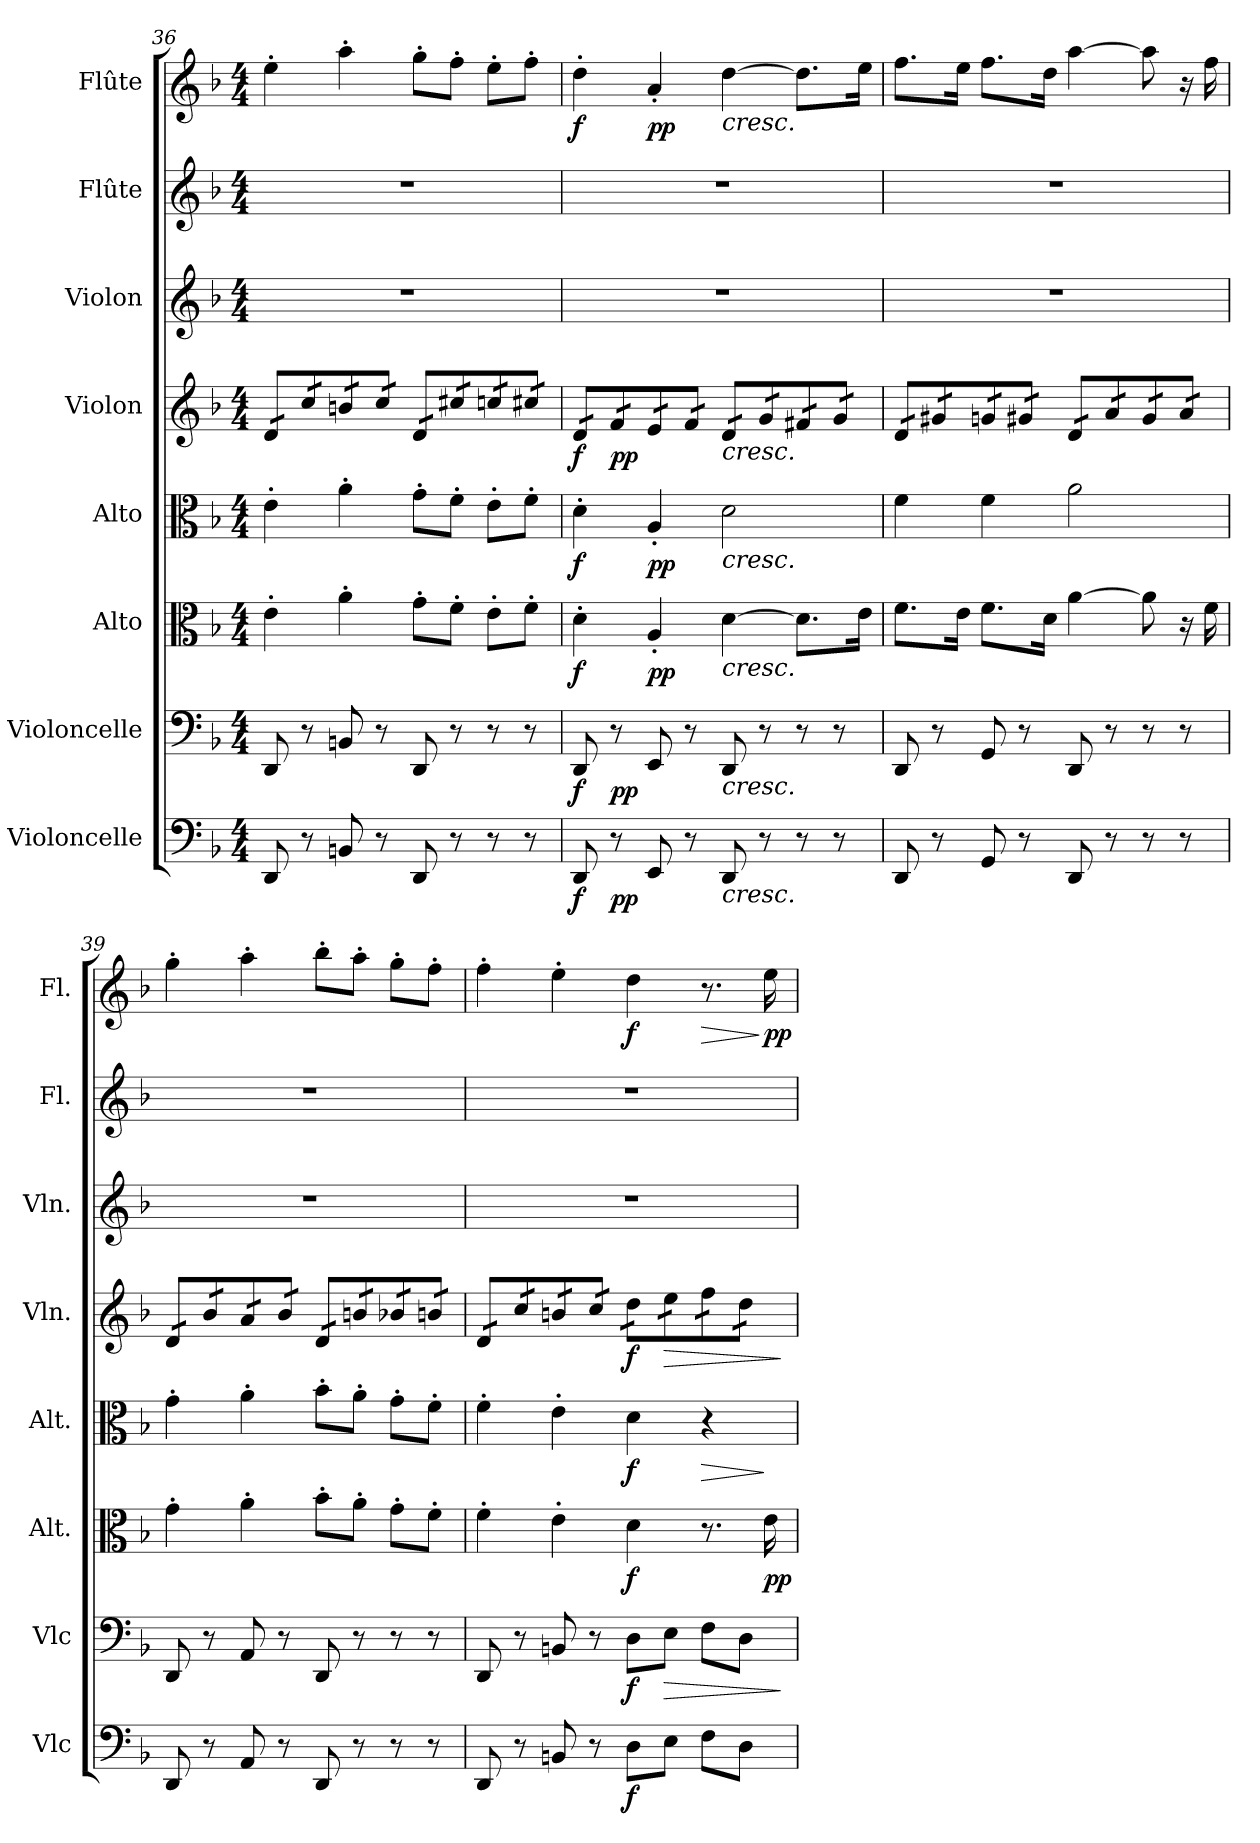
**kern	**dynam	**kern	**dynam	**kern	**dynam	**kern	**dynam	**kern	**dynam	**kern	**kern	**kern	**dynam
*part8	*part8	*part7	*part7	*part6	*part6	*part5	*part5	*part4	*part4	*part3	*part2	*part1	*part1
*staff8	*staff8	*staff7	*staff7	*staff6	*staff6	*staff5	*staff5	*staff4	*staff4	*staff3	*staff2	*staff1	*staff1
*I"Violoncelle	*	*I"Violoncelle	*	*I"Alto	*	*I"Alto	*	*I"Violon	*	*I"Violon	*I"Flûte	*I"Flûte	*
*I'Vlc	*	*I'Vlc	*	*I'Alt.	*	*I'Alt.	*	*I'Vln.	*	*I'Vln.	*I'Fl.	*I'Fl.	*
!!LO:PB:g=z
*clefF4	*	*clefF4	*	*clefC3	*	*clefC3	*	*clefG2	*	*clefG2	*clefG2	*clefG2	*
*k[b-]	*	*k[b-]	*	*k[b-]	*	*k[b-]	*	*k[b-]	*	*k[b-]	*k[b-]	*k[b-]	*
*M4/4	*	*M4/4	*	*M4/4	*	*M4/4	*	*M4/4	*	*M4/4	*M4/4	*M4/4	*
=36	=36	=36	=36	=36	=36	=36	=36	=36	=36	=36	=36	=36	=36
*	*	*	*	*	*	*	*	*tremolo	*	*	*	*	*
8DD/	.	8DD/	.	4e'\	.	4e'\	.	16d/LL	.	1r	1r	4ee'\	.
.	.	.	.	.	.	.	.	16d/	.	.	.	.	.
8r	.	8r	.	.	.	.	.	16cc/	.	.	.	.	.
.	.	.	.	.	.	.	.	16cc/	.	.	.	.	.
8BBn/	.	8BBn/	.	4a'\	.	4a'\	.	16bn/	.	.	.	4aa'\	.
.	.	.	.	.	.	.	.	16bn/	.	.	.	.	.
8r	.	8r	.	.	.	.	.	16cc/	.	.	.	.	.
.	.	.	.	.	.	.	.	16cc/JJ	.	.	.	.	.
8DD/	.	8DD/	.	8g'\L	.	8g'\L	.	16d/LL	.	.	.	8gg'\L	.
.	.	.	.	.	.	.	.	16d/	.	.	.	.	.
8r	.	8r	.	8f'\J	.	8f'\J	.	16cc#X/	.	.	.	8ff'\J	.
.	.	.	.	.	.	.	.	16cc#X/	.	.	.	.	.
8r	.	8r	.	8e'\L	.	8e'\L	.	16ccn/	.	.	.	8ee'\L	.
.	.	.	.	.	.	.	.	16ccn/	.	.	.	.	.
8r	.	8r	.	8f'\J	.	8f'\J	.	16cc#X/	.	.	.	8ff'\J	.
.	.	.	.	.	.	.	.	16cc#X/JJ	.	.	.	.	.
=37	=37	=37	=37	=37	=37	=37	=37	=37	=37	=37	=37	=37	=37
!	!LO:DY:b	!	!LO:DY:b	!	!LO:DY:b	!	!LO:DY:b	!	!LO:DY:b	!	!	!	!LO:DY:b
8DD/	f	8DD/	f	4d'\	f	4d'\	f	16d/LL	f	1r	1r	4dd'\	f
.	.	.	.	.	.	.	.	16d/	.	.	.	.	.
!	!LO:DY:b	!	!LO:DY:b	!	!	!	!	!	!LO:DY:b	!	!	!	!
8r	pp	8r	pp	.	.	.	.	16f/	pp	.	.	.	.
.	.	.	.	.	.	.	.	16f/	.	.	.	.	.
!	!	!	!	!	!LO:DY:b	!	!LO:DY:b	!	!	!	!	!	!LO:DY:b
8EE/	.	8EE/	.	4A'/	pp	4A'/	pp	16e/	.	.	.	4a'/	pp
.	.	.	.	.	.	.	.	16e/	.	.	.	.	.
8r	.	8r	.	.	.	.	.	16f/	.	.	.	.	.
.	.	.	.	.	.	.	.	16f/JJ	.	.	.	.	.
!	!	!	!	!	!	!	!	!	!	!	!	!LO:TX:b:i:t=cresc.	!
!	!	!	!	!	!	!	!	!LO:TX:b:i:t=cresc.	!	!	!	!	!
!	!	!	!	!	!	!LO:TX:b:i:t=cresc.	!	!	!	!	!	!	!
!	!	!	!	!LO:TX:b:i:t=cresc.	!	!	!	!	!	!	!	!	!
!	!	!LO:TX:b:i:t=cresc.	!	!	!	!	!	!	!	!	!	!	!
!LO:TX:b:i:t=cresc.	!	!	!	!	!	!	!	!	!	!	!	!	!
8DD/	.	8DD/	.	[4d\	.	2d\	.	16d/LL	.	.	.	[4dd\	.
.	.	.	.	.	.	.	.	16d/	.	.	.	.	.
8r	.	8r	.	.	.	.	.	16g/	.	.	.	.	.
.	.	.	.	.	.	.	.	16g/	.	.	.	.	.
8r	.	8r	.	8.d\L]	.	.	.	16f#X/	.	.	.	8.dd\L]	.
.	.	.	.	.	.	.	.	16f#X/	.	.	.	.	.
8r	.	8r	.	.	.	.	.	16g/	.	.	.	.	.
.	.	.	.	16e\Jk	.	.	.	16g/JJ	.	.	.	16ee\Jk	.
=38	=38	=38	=38	=38	=38	=38	=38	=38	=38	=38	=38	=38	=38
8DD/	.	8DD/	.	8.f\L	.	4f\	.	16d/LL	.	1r	1r	8.ff\L	.
.	.	.	.	.	.	.	.	16d/	.	.	.	.	.
8r	.	8r	.	.	.	.	.	16g#X/	.	.	.	.	.
.	.	.	.	16e\Jk	.	.	.	16g#X/	.	.	.	16ee\Jk	.
8GG/	.	8GG/	.	8.f\L	.	4f\	.	16gn/	.	.	.	8.ff\L	.
.	.	.	.	.	.	.	.	16gn/	.	.	.	.	.
8r	.	8r	.	.	.	.	.	16g#X/	.	.	.	.	.
.	.	.	.	16d\Jk	.	.	.	16g#X/JJ	.	.	.	16dd\Jk	.
8DD/	.	8DD/	.	[4a\	.	2a\	.	16d/LL	.	.	.	[4aa\	.
.	.	.	.	.	.	.	.	16d/	.	.	.	.	.
8r	.	8r	.	.	.	.	.	16a/	.	.	.	.	.
.	.	.	.	.	.	.	.	16a/	.	.	.	.	.
8r	.	8r	.	8a\]	.	.	.	16g#/	.	.	.	8aa\]	.
.	.	.	.	.	.	.	.	16g#/	.	.	.	.	.
8r	.	8r	.	16r	.	.	.	16a/	.	.	.	16r	.
.	.	.	.	16f\	.	.	.	16a/JJ	.	.	.	16ff\	.
!!LO:PB:g=z
=39	=39	=39	=39	=39	=39	=39	=39	=39	=39	=39	=39	=39	=39
8DD/	.	8DD/	.	4g'\	.	4g'\	.	16d/LL	.	1r	1r	4gg'\	.
.	.	.	.	.	.	.	.	16d/	.	.	.	.	.
8r	.	8r	.	.	.	.	.	16b-/	.	.	.	.	.
.	.	.	.	.	.	.	.	16b-/	.	.	.	.	.
8AA/	.	8AA/	.	4a'\	.	4a'\	.	16a/	.	.	.	4aa'\	.
.	.	.	.	.	.	.	.	16a/	.	.	.	.	.
8r	.	8r	.	.	.	.	.	16b-/	.	.	.	.	.
.	.	.	.	.	.	.	.	16b-/JJ	.	.	.	.	.
8DD/	.	8DD/	.	8b-'\L	.	8b-'\L	.	16d/LL	.	.	.	8bb-'\L	.
.	.	.	.	.	.	.	.	16d/	.	.	.	.	.
8r	.	8r	.	8a'\J	.	8a'\J	.	16bn/	.	.	.	8aa'\J	.
.	.	.	.	.	.	.	.	16bn/	.	.	.	.	.
8r	.	8r	.	8g'\L	.	8g'\L	.	16b-X/	.	.	.	8gg'\L	.
.	.	.	.	.	.	.	.	16b-X/	.	.	.	.	.
8r	.	8r	.	8f'\J	.	8f'\J	.	16bn/	.	.	.	8ff'\J	.
.	.	.	.	.	.	.	.	16bn/JJ	.	.	.	.	.
=40	=40	=40	=40	=40	=40	=40	=40	=40	=40	=40	=40	=40	=40
8DD/	.	8DD/	.	4f'\	.	4f'\	.	16d/LL	.	1r	1r	4ff'\	.
.	.	.	.	.	.	.	.	16d/	.	.	.	.	.
8r	.	8r	.	.	.	.	.	16cc/	.	.	.	.	.
.	.	.	.	.	.	.	.	16cc/	.	.	.	.	.
8BBn/	.	8BBn/	.	4e'\	.	4e'\	.	16bn/	.	.	.	4ee'\	.
.	.	.	.	.	.	.	.	16bn/	.	.	.	.	.
8r	.	8r	.	.	.	.	.	16cc/	.	.	.	.	.
.	.	.	.	.	.	.	.	16cc/JJ	.	.	.	.	.
!	!LO:DY:b	!	!LO:DY:b	!	!LO:DY:b	!	!LO:DY:b	!	!LO:DY:b	!	!	!	!LO:DY:b
8D\L	f	8D\L	f	4d\	f	4d\	f	16dd\LL	f	.	.	4dd\	f
.	.	.	.	.	.	.	.	16dd\	.	.	.	.	.
!	!	!	!LO:HP:b	!	!	!	!	!	!LO:HP:b	!	!	!	!
8E\J	.	8E\J	>	.	.	.	.	16ee\	>	.	.	.	.
.	.	.	.	.	.	.	.	16ee\	.	.	.	.	.
!	!	!	!	!	!	!	!LO:HP:b	!	!	!	!	!	!LO:HP:b
8F\L	.	8F\L	.	8.r	.	4r	>	16ff\	.	.	.	8.r	>
.	.	.	.	.	.	.	.	16ff\	.	.	.	.	.
8D\J	.	8D\J	.	.	.	.	.	16dd\	.	.	.	.	.
!	!	!	!	!	!LO:DY:b	!	!	!	!	!	!	!	!LO:DY:n=1:b
.	.	.	.	16e\	pp	.	]	16dd\JJ	.	.	.	16ee\	] pp
*	*	*	*	*	*	*	*	*Xtremolo	*	*	*	*	*
.	.	.	]	.	.	.	.	.	]	.	.	.	.
=	=	=	=	=	=	=	=	=	=	=	=	=	=
*-	*-	*-	*-	*-	*-	*-	*-	*-	*-	*-	*-	*-	*-
